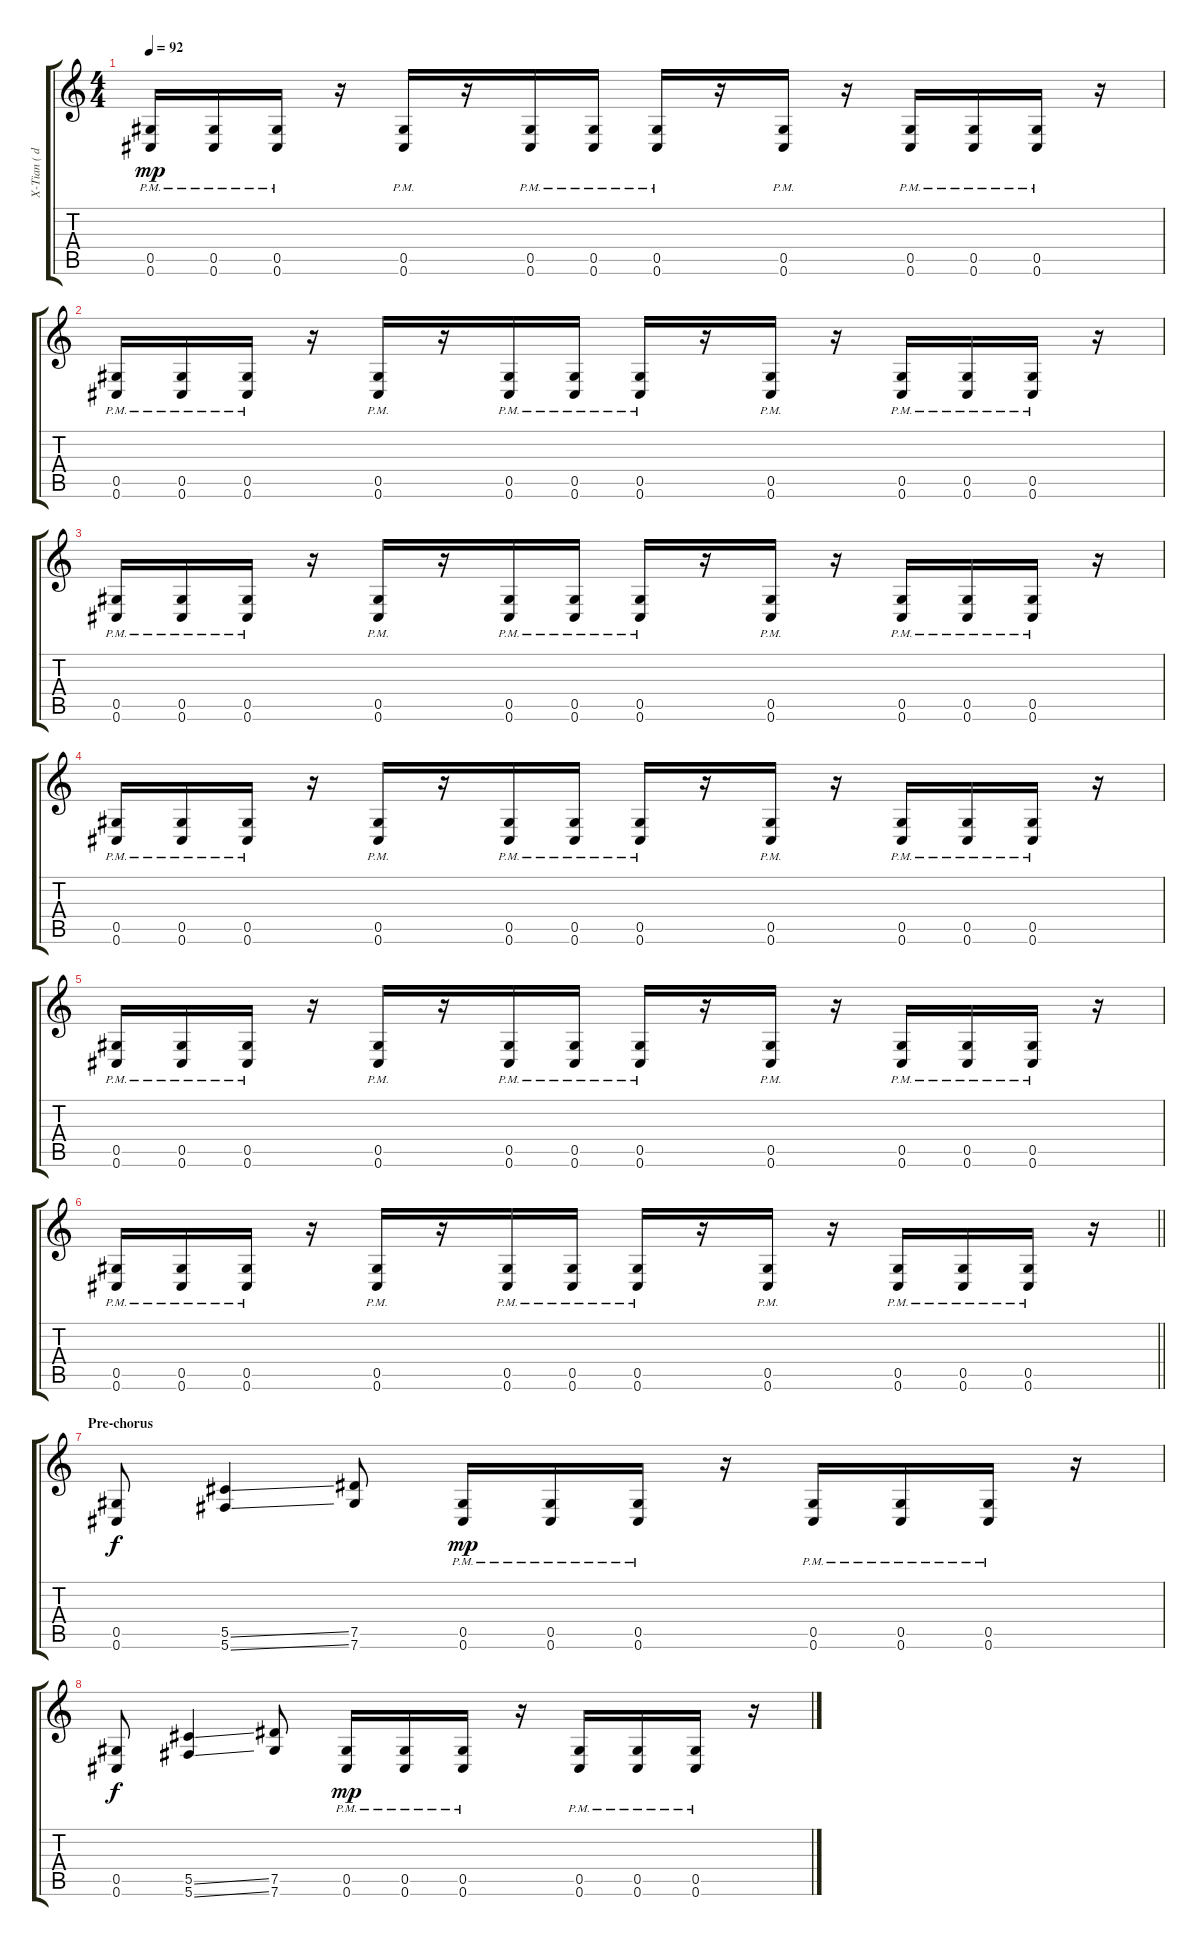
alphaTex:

\track ("X-Tian ( distortion )" "X-Tian ( d") {instrument distortionguitar}
\staff {score tabs}
\tuning (Eb4 Bb3 Gb3 Db3 Ab2 Db2) {hide}
\ts (4 4)
\tempo 92
\clef g2
\ks c
(0.5{pm} 0.6{pm}).16{dy mp} (0.5{pm} 0.6{pm}).16 (0.5{pm} 0.6{pm}).16 r.16 (0.5{pm} 0.6{pm}).16 r.16 (0.5{pm} 0.6{pm}).16 (0.5{pm} 0.6{pm}).16 (0.5{pm} 0.6{pm}).16 r.16 (0.5{pm} 0.6{pm}).16 r.16 (0.5{pm} 0.6{pm}).16 (0.5{pm} 0.6{pm}).16 (0.5{pm} 0.6{pm}).16 r.16 |
(0.5{pm} 0.6{pm}).16 (0.5{pm} 0.6{pm}).16 (0.5{pm} 0.6{pm}).16 r.16 (0.5{pm} 0.6{pm}).16 r.16 (0.5{pm} 0.6{pm}).16 (0.5{pm} 0.6{pm}).16 (0.5{pm} 0.6{pm}).16 r.16 (0.5{pm} 0.6{pm}).16 r.16 (0.5{pm} 0.6{pm}).16 (0.5{pm} 0.6{pm}).16 (0.5{pm} 0.6{pm}).16 r.16 |
(0.5{pm} 0.6{pm}).16 (0.5{pm} 0.6{pm}).16 (0.5{pm} 0.6{pm}).16 r.16 (0.5{pm} 0.6{pm}).16 r.16 (0.5{pm} 0.6{pm}).16 (0.5{pm} 0.6{pm}).16 (0.5{pm} 0.6{pm}).16 r.16 (0.5{pm} 0.6{pm}).16 r.16 (0.5{pm} 0.6{pm}).16 (0.5{pm} 0.6{pm}).16 (0.5{pm} 0.6{pm}).16 r.16 |
(0.5{pm} 0.6{pm}).16 (0.5{pm} 0.6{pm}).16 (0.5{pm} 0.6{pm}).16 r.16 (0.5{pm} 0.6{pm}).16 r.16 (0.5{pm} 0.6{pm}).16 (0.5{pm} 0.6{pm}).16 (0.5{pm} 0.6{pm}).16 r.16 (0.5{pm} 0.6{pm}).16 r.16 (0.5{pm} 0.6{pm}).16 (0.5{pm} 0.6{pm}).16 (0.5{pm} 0.6{pm}).16 r.16 |
(0.5{pm} 0.6{pm}).16 (0.5{pm} 0.6{pm}).16 (0.5{pm} 0.6{pm}).16 r.16 (0.5{pm} 0.6{pm}).16 r.16 (0.5{pm} 0.6{pm}).16 (0.5{pm} 0.6{pm}).16 (0.5{pm} 0.6{pm}).16 r.16 (0.5{pm} 0.6{pm}).16 r.16 (0.5{pm} 0.6{pm}).16 (0.5{pm} 0.6{pm}).16 (0.5{pm} 0.6{pm}).16 r.16 |
\barLineRight lightlight
(0.5{pm} 0.6{pm}).16 (0.5{pm} 0.6{pm}).16 (0.5{pm} 0.6{pm}).16 r.16 (0.5{pm} 0.6{pm}).16 r.16 (0.5{pm} 0.6{pm}).16 (0.5{pm} 0.6{pm}).16 (0.5{pm} 0.6{pm}).16 r.16 (0.5{pm} 0.6{pm}).16 r.16 (0.5{pm} 0.6{pm}).16 (0.5{pm} 0.6{pm}).16 (0.5{pm} 0.6{pm}).16 r.16 |
\section ("" "Pre-chorus")
(0.5 0.6).8{dy f} (5.5{ss} 5.6{ss}).4 (7.5 7.6).8 (0.5{pm} 0.6{pm}).16{dy mp} (0.5{pm} 0.6{pm}).16 (0.5{pm} 0.6{pm}).16 r.16 (0.5{pm} 0.6{pm}).16 (0.5{pm} 0.6{pm}).16 (0.5{pm} 0.6{pm}).16 r.16 |
(0.5 0.6).8{dy f} (5.5{ss} 5.6{ss}).4 (7.5 7.6).8 (0.5{pm} 0.6{pm}).16{dy mp} (0.5{pm} 0.6{pm}).16 (0.5{pm} 0.6{pm}).16 r.16 (0.5{pm} 0.6{pm}).16 (0.5{pm} 0.6{pm}).16 (0.5{pm} 0.6{pm}).16 r.16
